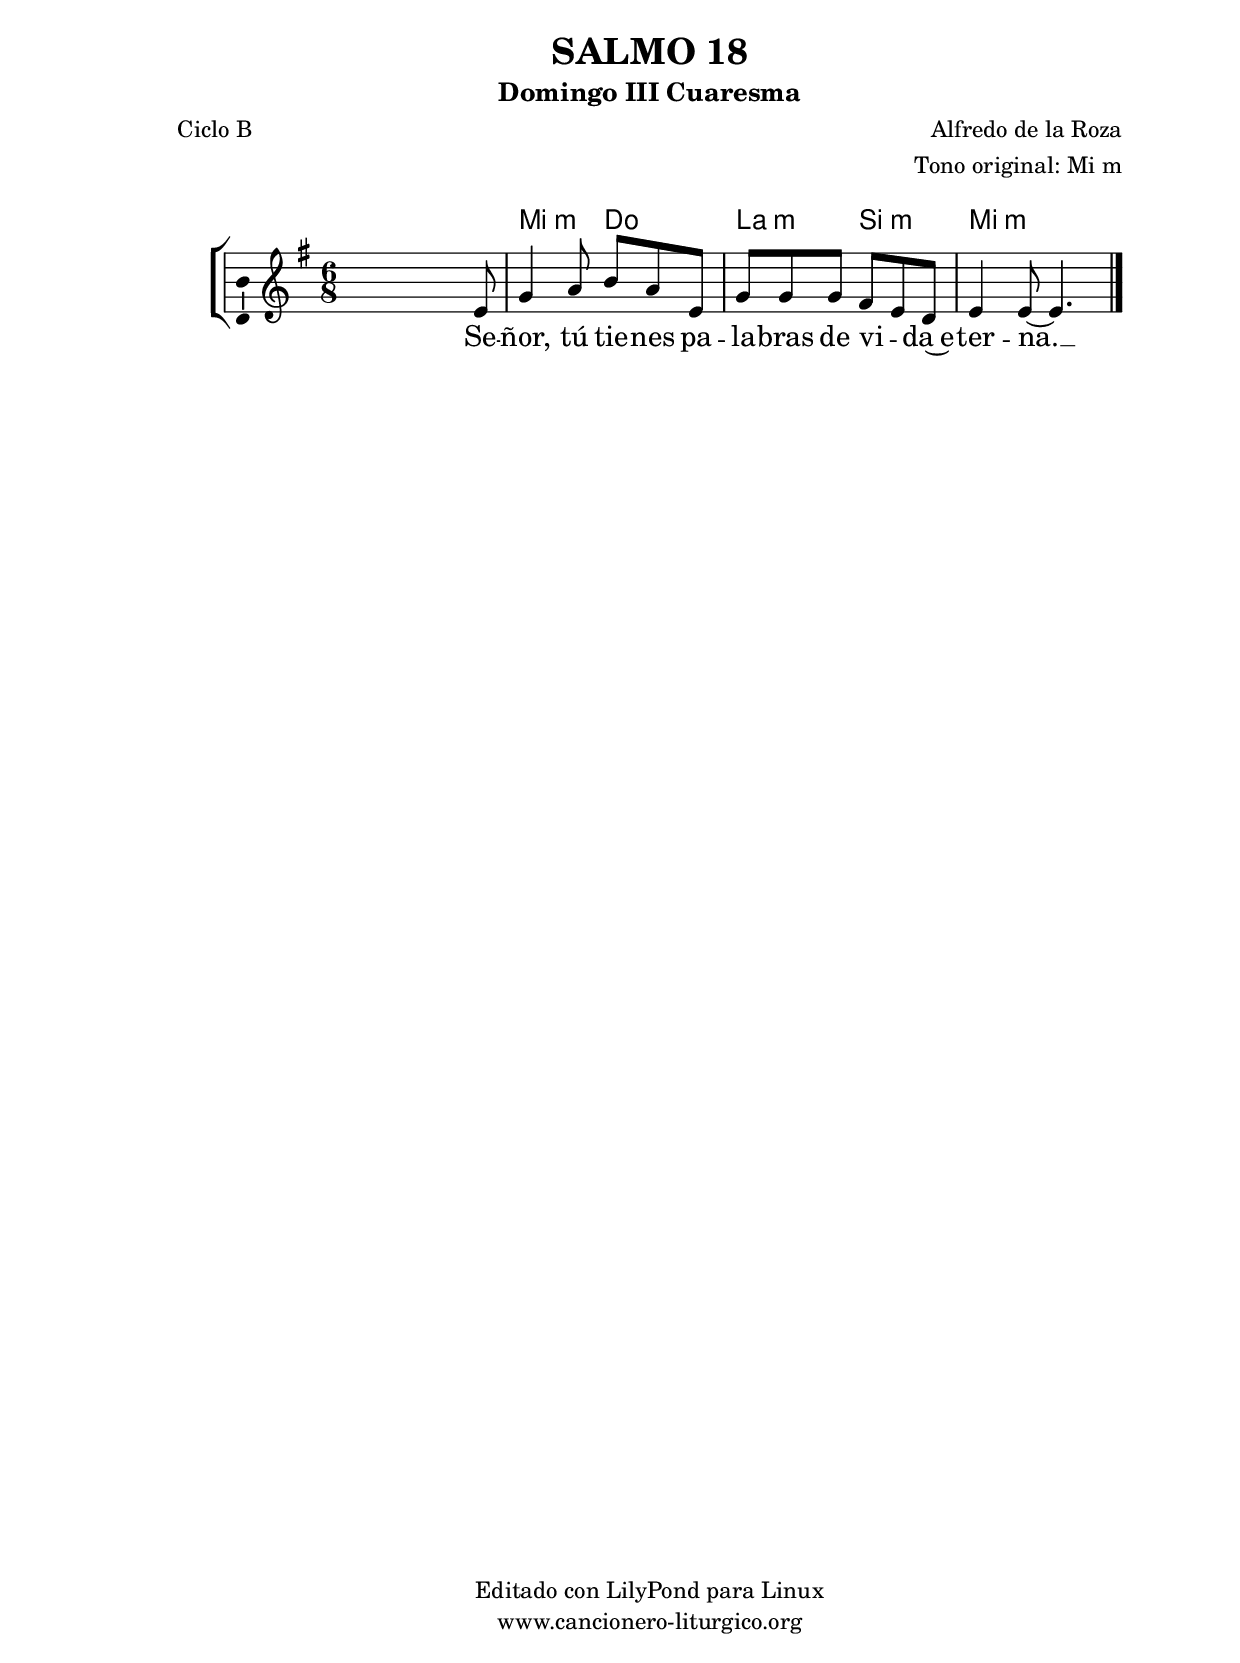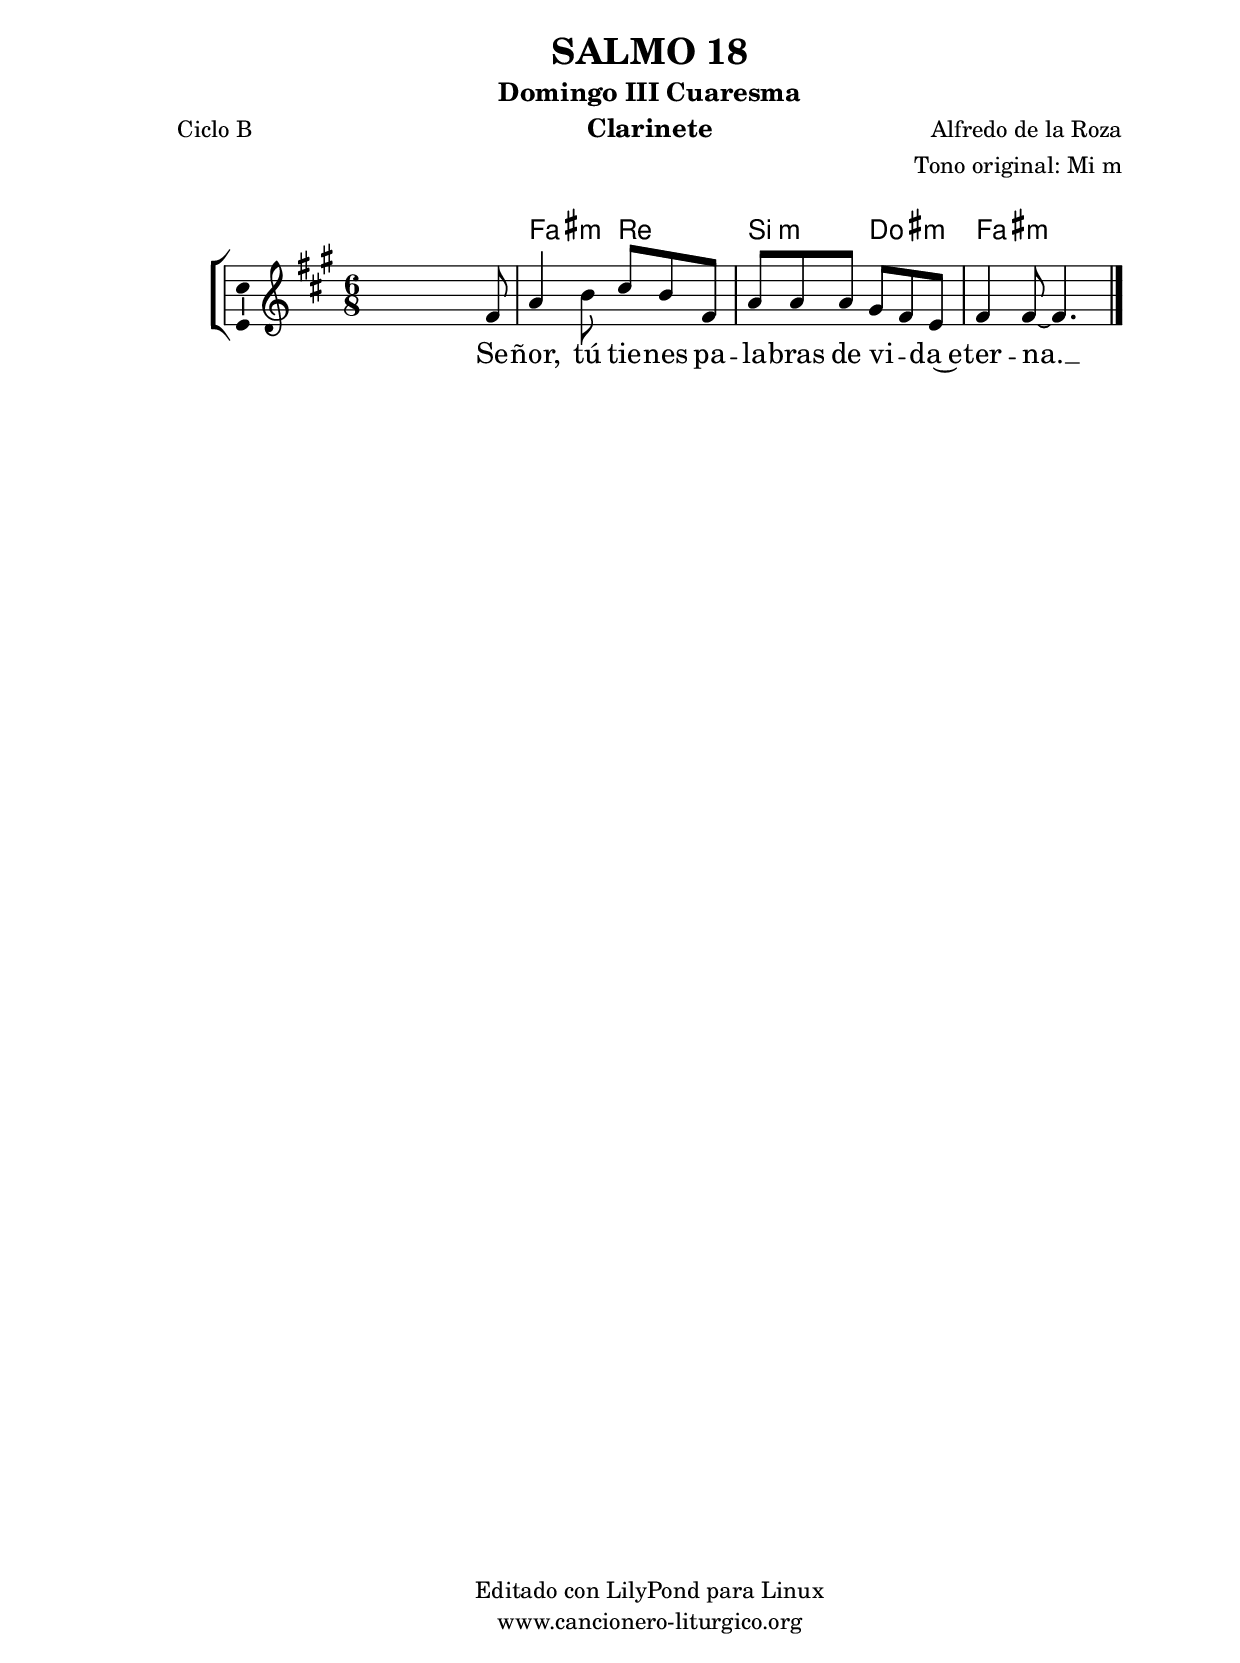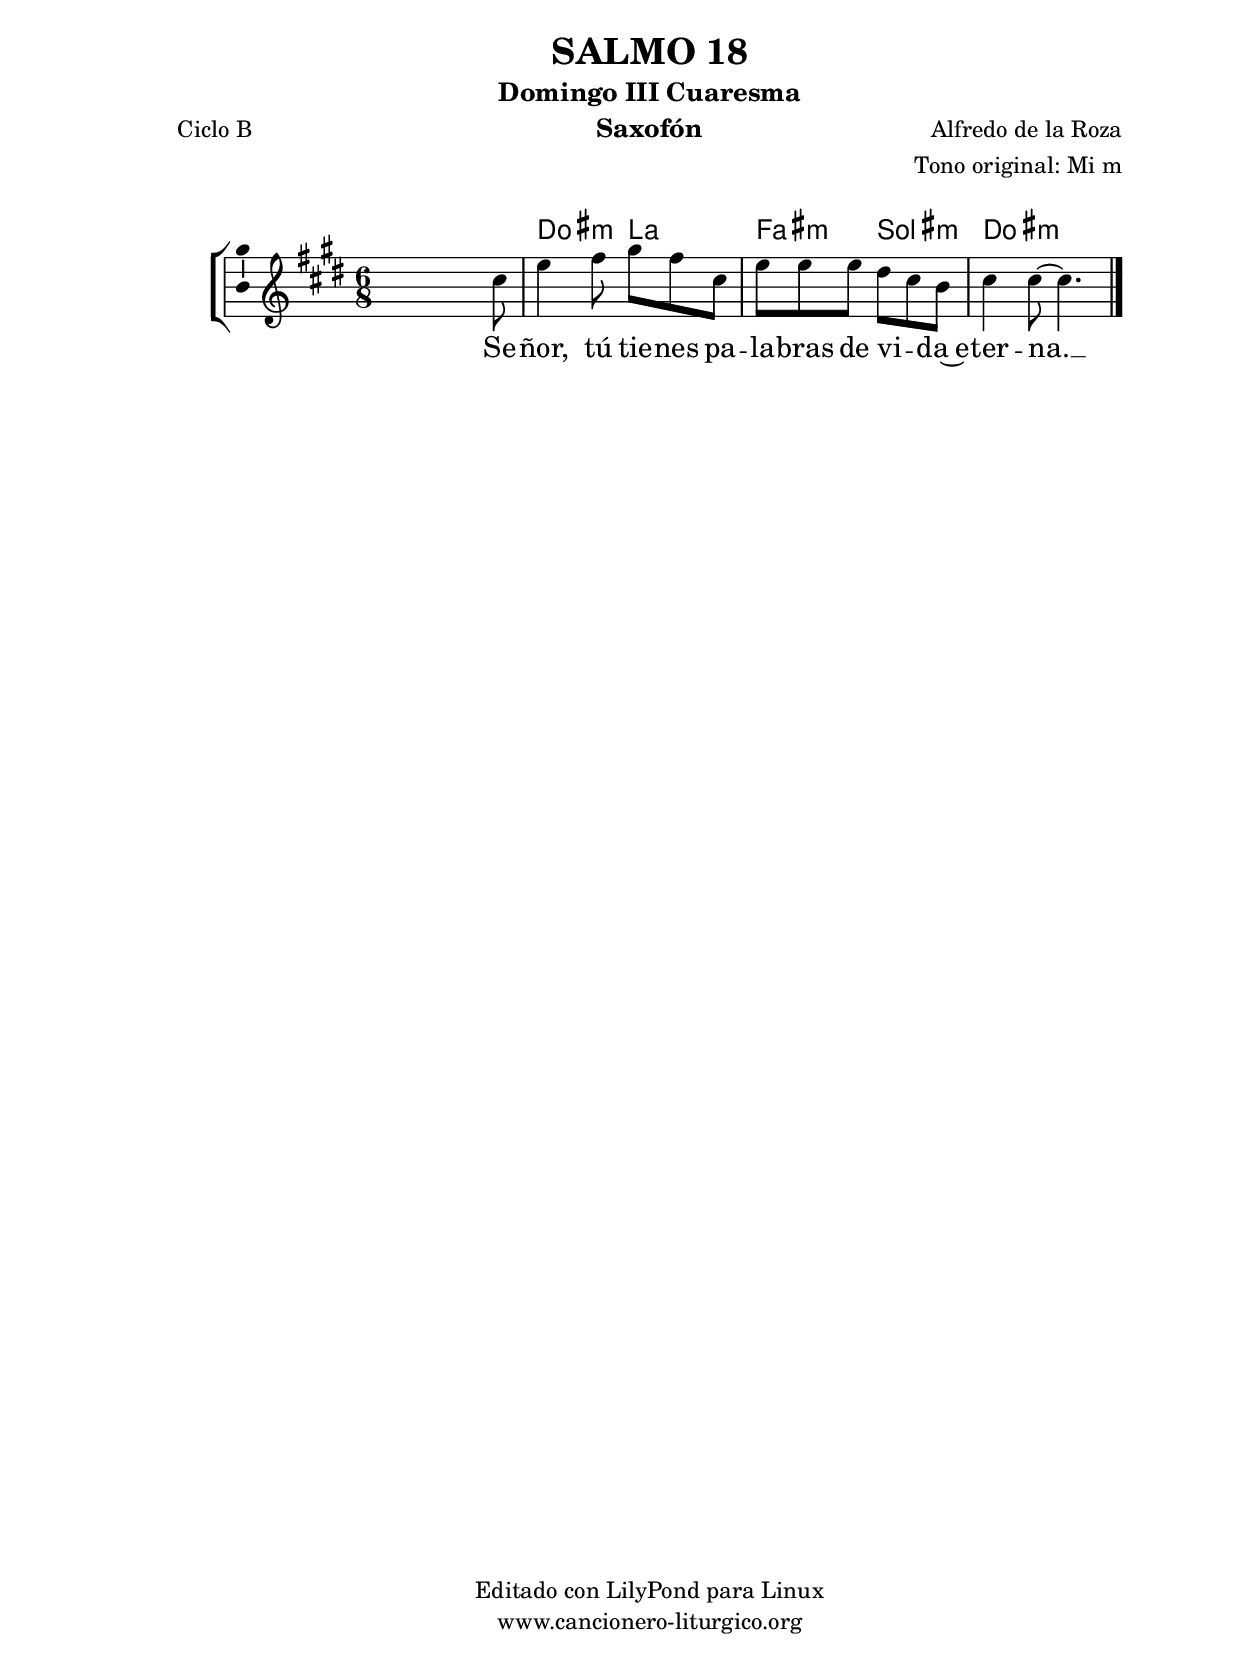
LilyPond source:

%
%para convertir .midi en .wav:
%timidity filename.midi -Ow -o finename.wav
%
%
%Para convertir de .wav a .mp3:
%lame -h -m j filename.wav
%
%
%para escuchar el midi:
%timidity nombrefichero.midi
%


%versión de lilypond para la que se ha escrito esta partitura:
\version "2.16.0"

	%Tamaño papel
	#(set-default-paper-size "a4")
	%Tamaño partitura
	#(set-global-staff-size 20)
	%No responde al pulsar sobre una nota
	#(ly:set-option 'point-and-click #f)

%parámetros del encabezamiento:
\header {
	title = "SALMO 18"
	subtitle = "Domingo III Cuaresma"
	composer = "Alfredo de la Roza"
	poet = "Ciclo B"
	meter = ""
	arranger = "Tono original: Mi m"
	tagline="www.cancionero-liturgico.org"
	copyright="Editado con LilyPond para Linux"
	}

%parámetros asociados al papel:
\paper  {
	oddHeaderMarkup = \markup {\fill-line { \on-the-fly #not-first-page \fromproperty #'header:title \on-the-fly #not-first-page \fromproperty #'header:composer }}
	evenHeaderMarkup = \markup {\fill-line { \fromproperty #'header:composer \fromproperty #'header:title }}
	#(set-paper-size "a4")
	print-page-number = ##f
	first-page-number = 1
	print-first-page-number = ##f
%	head-separation = 3.0 \cm
	top-margin = 2.0 \cm
	bottom-margin = 0.5\cm
%%%	bottom-margin = -1.0\cm
	left-margin = 3.0 \cm
	line-width = 16.0 \cm 
	indent = 8\mm
	interscoreline = 2.\mm
	between-system-space = 15\mm
%	para que las partituras no llenen la hoja:
	ragged-bottom = ##t
%	idem para la última hoja:
	ragged-last-bottom = ##f
%	para que las partituras llenen el ancho del papel:
	ragged-last = ##f
	after-title-space = 2.5 \cm
%page-count=1
%system-count=8

	%Flexible Vertical Spacing
%	markup-markup-spacing =
%	#'((basic-distance . 15) (minimum-distance . 15) (padding . 3))
	markup-system-spacing =
	#'((basic-distance . 15) (minimum-distance . 15) (padding . 3))
	system-system-spacing =
	#'((basic-distance . 15) (minimum-distance . 15) (padding . 3))
	score-system-spacing =
	#'((basic-distance . 15) (minimum-distance . 15) (padding . 5))
%	top-system-spacing = % header
%	#'((basic-distance . 8) (minimum-distance . 0) (padding . 3))
%	top-markup-spacing =
%	#'((basic-distance . 20) (minimum-distance . 20) (padding . 3))
	last-bottom-spacing = % footer
	#'((basic-distance . 5) (minimum-distance . 5) (padding . 3))
%	score-markup-spacing =
%	#'((basic-distance . 16) (minimum-distance . 13) (padding . 3))

	}


%parámetros que afectan a toda la partitura:
global =  {
	%clave de sol (G):
	\clef G
	%armadura:
%	\transpose c a
	\key e \minor
	\tempo 4=80
	\set Score.tempoHideNote = ##t
	}


acordes = {
	\italianChords
	\chordmode {
%	\transpose c a
{

s2.
e4.:m c a:m b:m e2.:m

	}
	}
}

melodia = 
%\transpose c a
{
	\relative c'{
	\time 6/8

s4. s4 e8
g4 a8 b a e
g8 g g fis e d
e4 e8~e4.

	\bar "|."
	}
	}


texto = \lyricmode {
Se -- ñor, tú tie -- nes pa -- la -- bras de vi -- _ da~e -- ter -- na. __
	}


acordesStaff = \context ChordNames = acordesStaff <<
	\set chordChanges = ##t
	\acordes
	>>


vozStaff = \context Voice = vozStaff
\with {\consists "Ambitus_engraver"}
<<
%	\set Staff.instrumentName = ""
%	\set Staff.shortInstrumentName = ""
%	\set Staff.midiInstrument = #"clarinet"
%	\set Staff.midiInstrument = #"cello"
%	\set Staff.midiInstrument = #"flute"
	\set Staff.midiInstrument = #"electric guitar (jazz)"
%	\set Staff.midiInstrument = #"english horn"
%	\set Staff.midiInstrument = #"violin"
%	\set Staff.midiInstrument = #"glockenspiel"
	\set Staff.midiMinimumVolume = #0.7
	\set Staff.midiMaximumVolume = #0.9
	\global
	\melodia
	>>


textoStaff = \context Lyrics = textoStaff <<
	\lyricsto vozStaff \texto
	>>

\book {
	\score {
		\context ChoirStaff {
			\override StaffGroup.SystemStartBracket #'collapse-height = #1
			\override Score.SystemStartBar #'collapse-height = #1
			<<
			\acordesStaff
			\vozStaff
			\textoStaff
			>>
			}
		\layout {
	    		\context {
				\Lyrics
				\override LyricText #'font-size = #2
				}
	   		 \context {
				\Score
				%fontSize = #3
				\override StaffSymbol #'staff-space = #(magstep +3)
				%\override Beam #'thickness = #0.55
				%\override SpacingSpanner #'spacing-increment = #1.0
				%\override Slur #'height-limit = #1.5
				}
			}
		}
	\score {
		\unfoldRepeats
		\context ChoirStaff {
			<<
			\acordesStaff
			\vozStaff
			>>
			}
		\midi {
	  		\context {
	  			\Score
				tempoWholesPerMinute = #(ly:make-moment 70 4)
				}
			}
		}
	}

%Partitura para clarinete
#(define output-suffix "C")
\book {
	\header{
		instrument = "Clarinete"
		}
	\score {
		\context ChoirStaff {
			\override StaffGroup.SystemStartBracket #'collapse-height = #1
			\override Score.SystemStartBar #'collapse-height = #1
\transpose c d
			<<
			\acordesStaff
			\vozStaff
			\textoStaff
			>>
			}
		\layout {
	    		\context {
				\Lyrics
				\override LyricText #'font-size = #2
				}
	   		 \context {
				\Score
				%fontSize = #3
				\override StaffSymbol #'staff-space = #(magstep +3)
				%\override Beam #'thickness = #0.55
				%\override SpacingSpanner #'spacing-increment = #1.0
				%\override Slur #'height-limit = #1.5
				}
			}
		}
	}

%Partitura para saxofón
#(define output-suffix "S")
\book {
	\header{
		instrument = "Saxofón"
		}
	\score {
		\context ChoirStaff {
			\override StaffGroup.SystemStartBracket #'collapse-height = #1
			\override Score.SystemStartBar #'collapse-height = #1
\transpose c a
			<<
			\acordesStaff
			\vozStaff
			\textoStaff
			>>
			}
		\layout {
	    		\context {
				\Lyrics
				\override LyricText #'font-size = #2
				}
	   		 \context {
				\Score
				%fontSize = #3
				\override StaffSymbol #'staff-space = #(magstep +3)
				%\override Beam #'thickness = #0.55
				%\override SpacingSpanner #'spacing-increment = #1.0
				%\override Slur #'height-limit = #1.5
				}
			}
		}
	}

